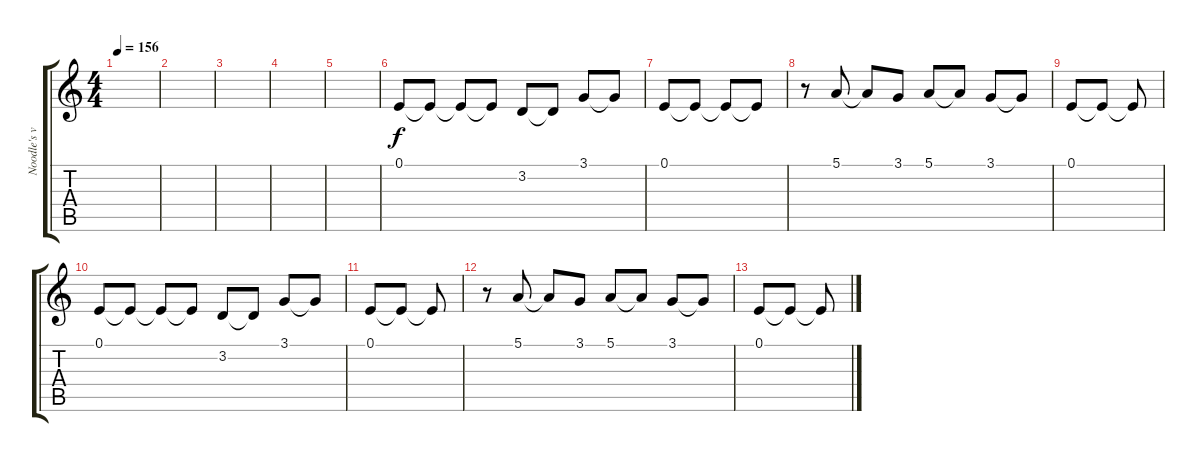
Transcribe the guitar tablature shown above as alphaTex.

\track ("Noodle's voice" "Noodle's v") {instrument bassoon}
\staff {score tabs}
\tuning (E4 B3 G3 D3 A2 E2) {hide}
\ts (4 4)
\tempo 156
\clef g2
\ks c
|
|
|
|
|
0.1.8 0.1{t}.8 0.1{t}.8 0.1{t}.8 3.2.8 3.2{t}.8 3.1.8 3.1{t}.8 |
0.1.8 0.1{t}.8 0.1{t}.8 0.1{t}.8 |
r.8 5.1.8 5.1{t}.8 3.1.8 5.1.8 5.1{t}.8 3.1.8 3.1{t}.8 |
0.1.8 0.1{t}.8 0.1{t}.8 |
0.1.8 0.1{t}.8 0.1{t}.8 0.1{t}.8 3.2.8 3.2{t}.8 3.1.8 3.1{t}.8 |
0.1.8 0.1{t}.8 0.1{t}.8 |
r.8 5.1.8 5.1{t}.8 3.1.8 5.1.8 5.1{t}.8 3.1.8 3.1{t}.8 |
0.1.8 0.1{t}.8 0.1{t}.8
